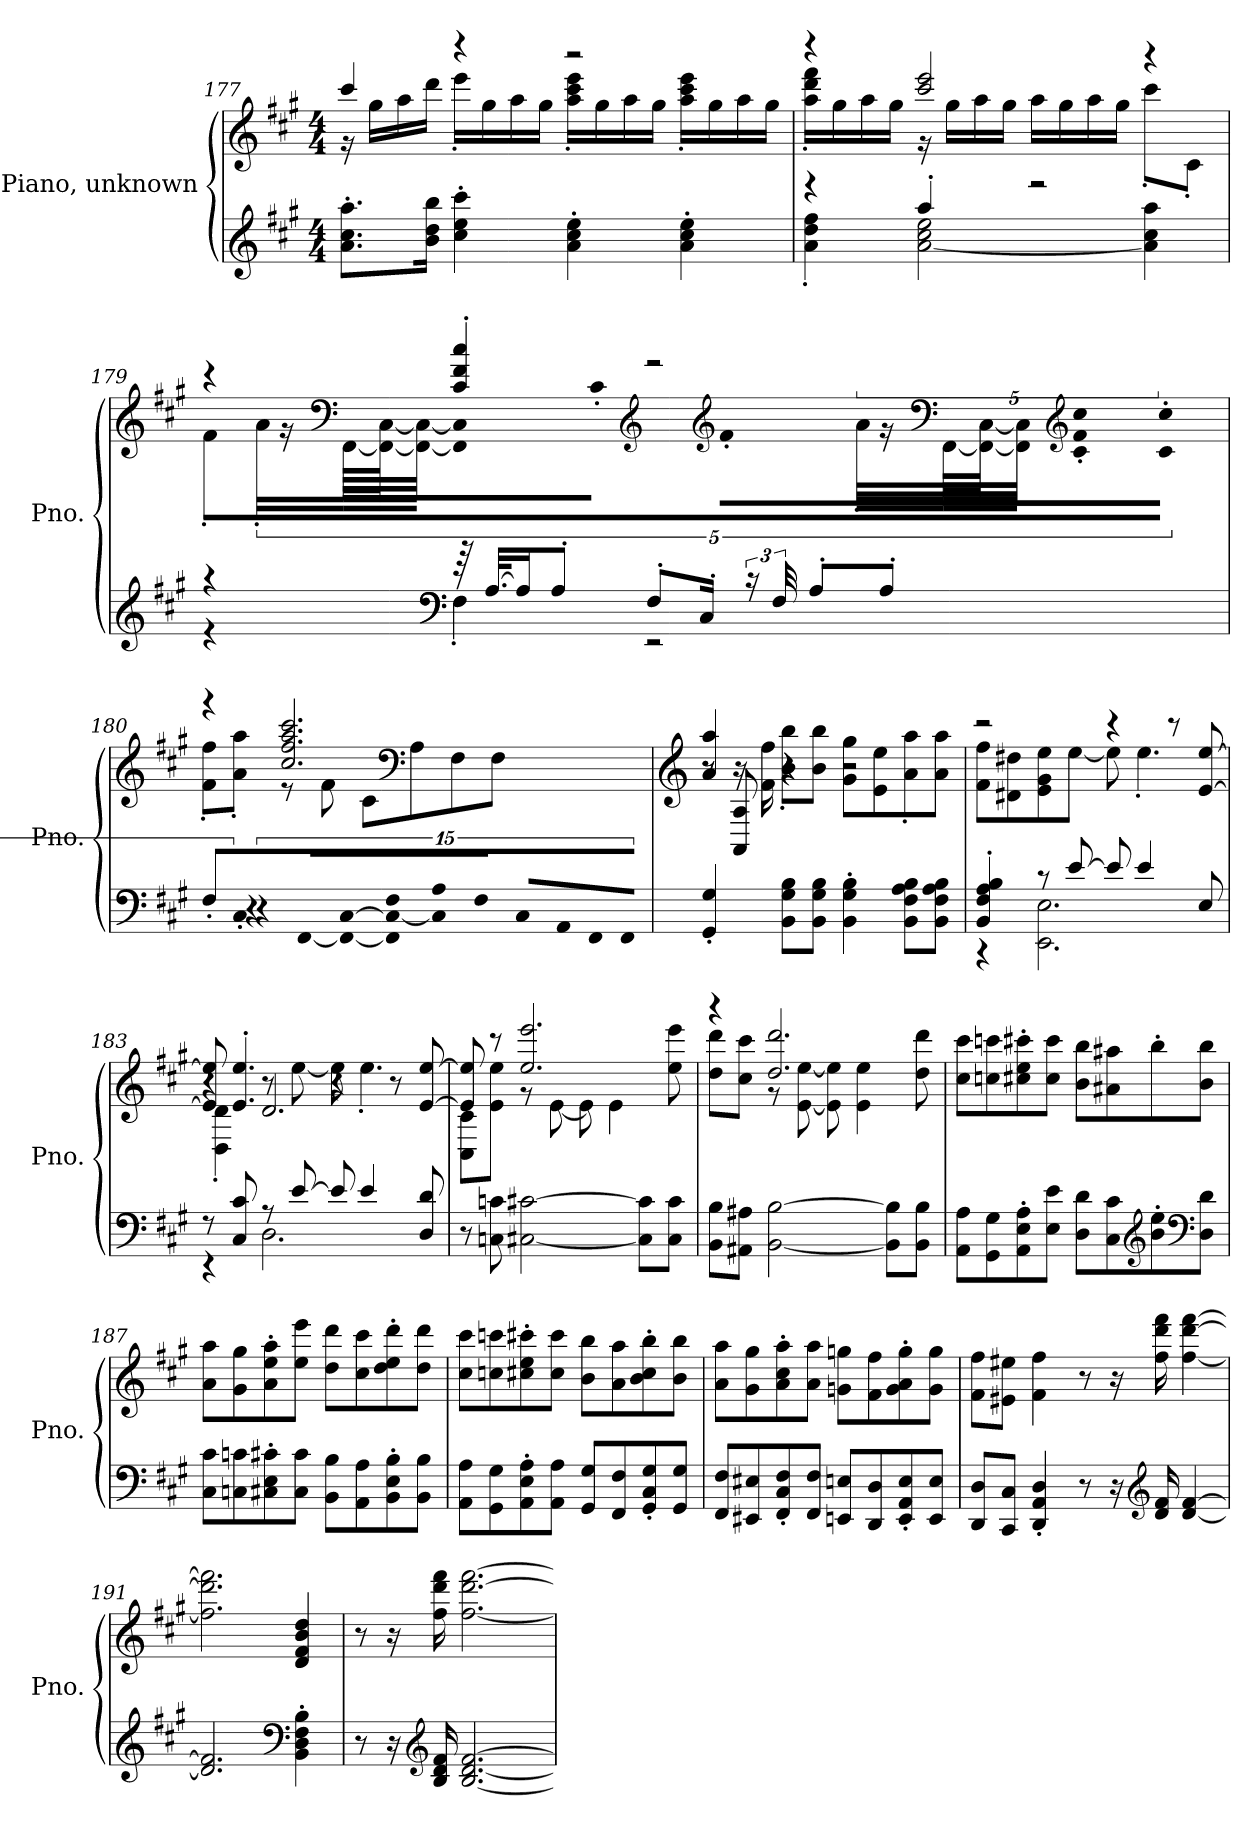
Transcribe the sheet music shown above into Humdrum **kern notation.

**kern	**kern
*part1	*part1
*staff2	*staff1
*I"Piano, unknown	*
*I'Pno.	*
*clefG2	*clefG2
*k[f#c#g#]	*k[f#c#g#]
*M4/4	*M4/4
=177	=177
*	*^
8.a\' 8.cc#\' 8.aa\'L	4ccc#/	16r
.	.	16gg#\LL
.	.	16aa\
16b\ 16dd\ 16bb\Jk	.	16ddd\JJ
4cc#\' 4ee\' 4ccc#\'	4r	16eee'\LL
.	.	16gg#\
.	.	16aa\
.	.	16gg#\JJ
4a\' 4cc#\' 4ee\'	2r	16aa\' 16ccc#\' 16eee\'LL
.	.	16gg#\
.	.	16aa\
.	.	16gg#\JJ
4a\' 4cc#\' 4ee\'	.	16aa\' 16ccc#\' 16eee\'LL
.	.	16gg#\
.	.	16aa\
.	.	16gg#\JJ
!!LO:LB:g=z	!!
=178	=178	=178
*^	*	*
4r	4a\' 4dd\' 4ff#\'	4r	16aa\' 16ddd\' 16fff#\'LL
.	.	.	16gg#\
.	.	.	16aa\
.	.	.	16gg#\JJ
4aa'/	[2a\ 2cc#\ 2ee\	2ccc#/ 2eee/	16r
.	.	.	16gg#\LL
.	.	.	16aa\
.	.	.	16gg#\JJ
2r	.	.	16aa\LL
.	.	.	16gg#\
.	.	.	16aa\
.	.	.	16gg#\JJ
.	4a\] 4cc#\ 4aa\	4r	8ccc#'\L
.	.	.	8c#'\J
=179	=179	=179	=179
4r	4r	4r	8f#'\L
.	.	.	40a'\Jkk
.	.	.	20r
*	*	*clefF4	*
.	.	.	[80FF#\LLLL
.	.	.	80FF#\_ [80C#\J
.	.	.	40FF#\_ 40C#\_JJ
*clefF4	*	*	*
64r	4F#'\	4c#/' 4f#/' 4cc#/'	8FF#\] 8C#\]
[32.A/KLL	.	.	.
16A/J]	.	.	.
8A'/J	.	.	8c#'\J
*	*	*clefG2	*
8F#'/L	2r	2r	8f#'\L
16C#'/Jk	.	.	40a'\Jkk
.	.	.	20r
24r	.	.	.
*	*	*clefF4	*
.	.	.	[80FF#\LLLL
.	.	.	80FF#\_ [80C#\J
.	.	.	40FF#\] 40C#\]JJ
48F#/	.	.	.
*	*	*clefG2	*
8A'/L	.	.	8c#\' 8f#\' 8cc#\'
8A'/J	.	.	8c#\' 8cc#\'J
*v	*v	*	*
!!LO:LB:g=z	!!
=180	=180	=180
8F#'\L	4r	8f#\' 8ff#\'L
!LO:N:vis=64	!	!
960%17C#'\Jkkk	.	8a\' 8aa\'J
!LO:N:vis=64	!	!
960%17r	.	.
1920ryy	.	.
!LO:N:vis=32	!	!
640%23r	.	.
!LO:N:vis=64	!	!
[960%17FF#/LLLL	.	.
!LO:N:vis=64	!	!
960%17FF#/_ [960%17C#/	.	.
!LO:N:vis=64	!	!
960%17FF#/] 960%17C#/_ 960%17F#/JJJ	.	.
8C#/] 8A/	2.cc#/ 2.ff#/ 2.aa/ 2.ccc#/	8r
8F#/J	.	8f#\
8C#/L	.	8c#\L
*	*clefF4	*
8AA/	.	8A\
8FF#/	.	8F#\
8FF#/J	.	8F#\J
*	*v	*v
=181	=181
*	*clefG2
*	*^
*	*	*^
4GG#/' 4G#/'	4a/ 4aa/	8r	8r
.	.	16r	8AA/ 8A/
.	.	16f#\ 16ff#\	.
8BB\ 8G#\ 8B\L	4r	8b\' 8bb\'L	4r
8BB\ 8G#\ 8B\J	.	8b\ 8bb\J	.
4BB\' 4G#\' 4B\'	2r	8g#\ 8gg#\L	2r
.	.	8e\ 8ee\	.
8BB\ 8F#\ 8A\ 8B\L	.	8a\' 8aa\'	.
8BB\ 8F#\ 8A\ 8B\J	.	8a\ 8aa\J	.
*	*	*v	*v
=182	=182	=182
*^	*	*
4BB/' 4F#/' 4A/' 4B/'	4r	2r	8f#\ 8ff#\L
.	.	.	8d#X\ 8dd#X\
8r	2.EE\ 2.E\	.	8e\ 8g#\ 8ee\
[8e/	.	.	[8ee\J
8e/]	.	4r	8ee\]
4e/	.	.	4.ee'\
.	.	8r	.
8E/	.	[8e/ [8ee/	.
!!LO:LB:g=z
=183	=183	=183	=183
*	*	*	*^
8r	4r	8e/] 8ee/]	4D\' 4d\'	4r
8C#/ 8c#/	.	4.e/' 4.ee/'	.	.
8r	2.D\	.	8r	2.d/
[8e/	.	.	[8ee\	.
8e/]	.	4r	8ee\]	.
4e/	.	.	4.ee'\	.
.	.	8r	.	.
8D/ 8d/	.	[8e/ [8ee/	.	.
*v	*v	*	*	*
*	*	*v	*v
=184	=184	=184
8r	8e/] 8ee/]	8C#\ 8c#\L
8Cn\ 8cn\	8r	8e\ 8ee\J
[2C#X\ [2c#X\	2.ee/ 2.eee/	8r
.	.	[8e\
.	.	8e\]
.	.	4e\
8C#\] 8c#\]L	.	.
8C#\ 8c#\J	.	8ee\ 8eee\
=185	=185	=185
8BB\ 8B\L	4r	8dd\ 8ddd\L
8AA#X\ 8A#X\J	.	8cc#\ 8ccc#\J
[2BB\ [2B\	2.dd/ 2.ddd/	8r
.	.	[8e\ [8ee\
.	.	8e\] 8ee\]
.	.	4e\ 4ee\
8BB\] 8B\]L	.	.
8BB\ 8B\J	.	8dd\ 8ddd\
*	*v	*v
!!LO:LB:g=z
=186	=186
8AA\ 8A\L	8cc#\ 8ccc#\L
8GG#\ 8G#\	8ccn\ 8cccn\
8AA\' 8E\' 8A\'	8cc#X\' 8ee\' 8ccc#X\'
8E\ 8e\J	8cc#\ 8ccc#\J
8D\ 8d\L	8b\ 8bb\L
8C#\ 8c#\	8a#X\ 8aa#X\
*clefG2	*
8b\' 8ee\'	8bb'\
*clefF4	*
8D\ 8d\J	8b\ 8bb\J
=187	=187
8C#\ 8c#\L	8a\ 8aa\L
8Cn\ 8cn\	8g#\ 8gg#\
8C#X\' 8E\' 8c#X\'	8a\' 8ee\' 8aa\'
8C#\ 8c#\J	8ee\ 8eee\J
8BB\ 8B\L	8dd\ 8ddd\L
8AA\ 8A\	8cc#\ 8ccc#\
8BB\' 8E\' 8B\'	8dd\' 8ee\' 8ddd\'
8BB\ 8B\J	8dd\ 8ddd\J
=188	=188
8AA\ 8A\L	8cc#\ 8ccc#\L
8GG#\ 8G#\	8ccn\ 8cccn\
8AA\' 8E\' 8A\'	8cc#X\' 8ee\' 8ccc#X\'
8AA\ 8A\J	8cc#\ 8ccc#\J
8GG#/ 8G#/L	8b\ 8bb\L
8FF#/ 8F#/	8a\ 8aa\
8GG#/' 8C#/' 8G#/'	8b\' 8cc#\' 8bb\'
8GG#/ 8G#/J	8b\ 8bb\J
!!LO:PB:g=z
=189	=189
8FF#/ 8F#/L	8a\ 8aa\L
8EE#X/ 8E#X/	8g#\ 8gg#\
8FF#/' 8C#/' 8F#/'	8a\' 8cc#\' 8aa\'
8FF#/ 8F#/J	8a\ 8aa\J
8EEn/ 8En/L	8gn\ 8ggn\L
8DD/ 8D/	8f#\ 8ff#\
8EE/' 8AA/' 8E/'	8g\' 8a\' 8gg\'
8EE/ 8E/J	8g\ 8gg\J
=190	=190
8DD/ 8D/L	8f#\ 8ff#\L
8CC#/ 8C#/J	8e#X\ 8ee#X\J
4DD/' 4AA/' 4D/'	4f#\ 4ff#\
8r	8r
16r	16r
*clefG2	*
16d/ 16f#/	16ff#\ 16ddd\ 16fff#\
[4d/ [4f#/	[4ff#\ [4ddd\ [4fff#\
=191	=191
2.d/] 2.f#/]	2.ff#\] 2.ddd\] 2.fff#\]
*clefF4	*
4BB\' 4D\' 4F#\' 4B\'	4d/ 4f#/ 4b/ 4dd/
=192	=192
8r	8r
16r	16r
*clefG2	*
16B/ 16d/ 16f#/	16ff#\ 16ddd\ 16fff#\
[2.B/ [2.d/ [2.f#/	[2.ff#\ [2.ddd\ [2.fff#\
=	=
*-	*-
